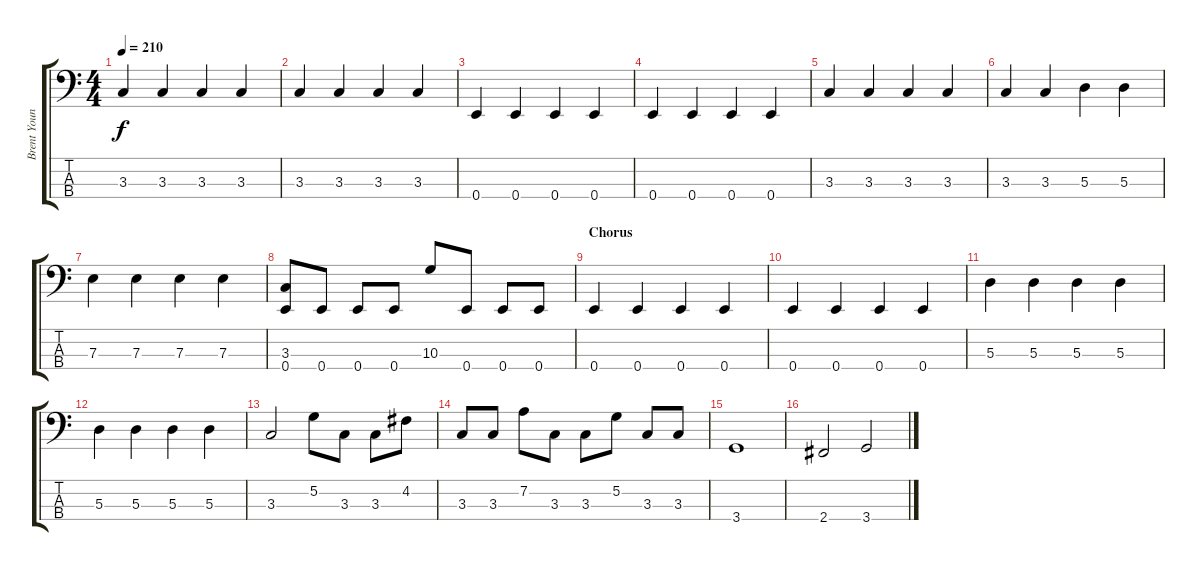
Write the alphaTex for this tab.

\track ("Brent Young" "Brent Youn") {instrument electricbasspick}
\staff {score tabs}
\tuning (G2 D2 A1 E1) {hide}
\ts (4 4)
\tempo 210
\clef f4
\ks c
3.3.4{dy f} 3.3.4 3.3.4 3.3.4 |
3.3.4 3.3.4 3.3.4 3.3.4 |
0.4.4 0.4.4 0.4.4 0.4.4 |
0.4.4 0.4.4 0.4.4 0.4.4 |
3.3.4 3.3.4 3.3.4 3.3.4 |
3.3.4 3.3.4 5.3.4 5.3.4 |
7.3.4 7.3.4 7.3.4 7.3.4 |
(3.3 0.4).8 0.4.8 0.4.8 0.4.8 10.3.8 0.4.8 0.4.8 0.4.8 |
\section ("" "Chorus")
0.4.4 0.4.4 0.4.4 0.4.4 |
0.4.4 0.4.4 0.4.4 0.4.4 |
5.3.4 5.3.4 5.3.4 5.3.4 |
5.3.4 5.3.4 5.3.4 5.3.4 |
3.3.2 5.2.8 3.3.8 3.3.8 4.2.8 |
3.3.8 3.3.8 7.2.8 3.3.8 3.3.8 5.2.8 3.3.8 3.3.8 |
3.4.1 |
2.4.2 3.4.2
